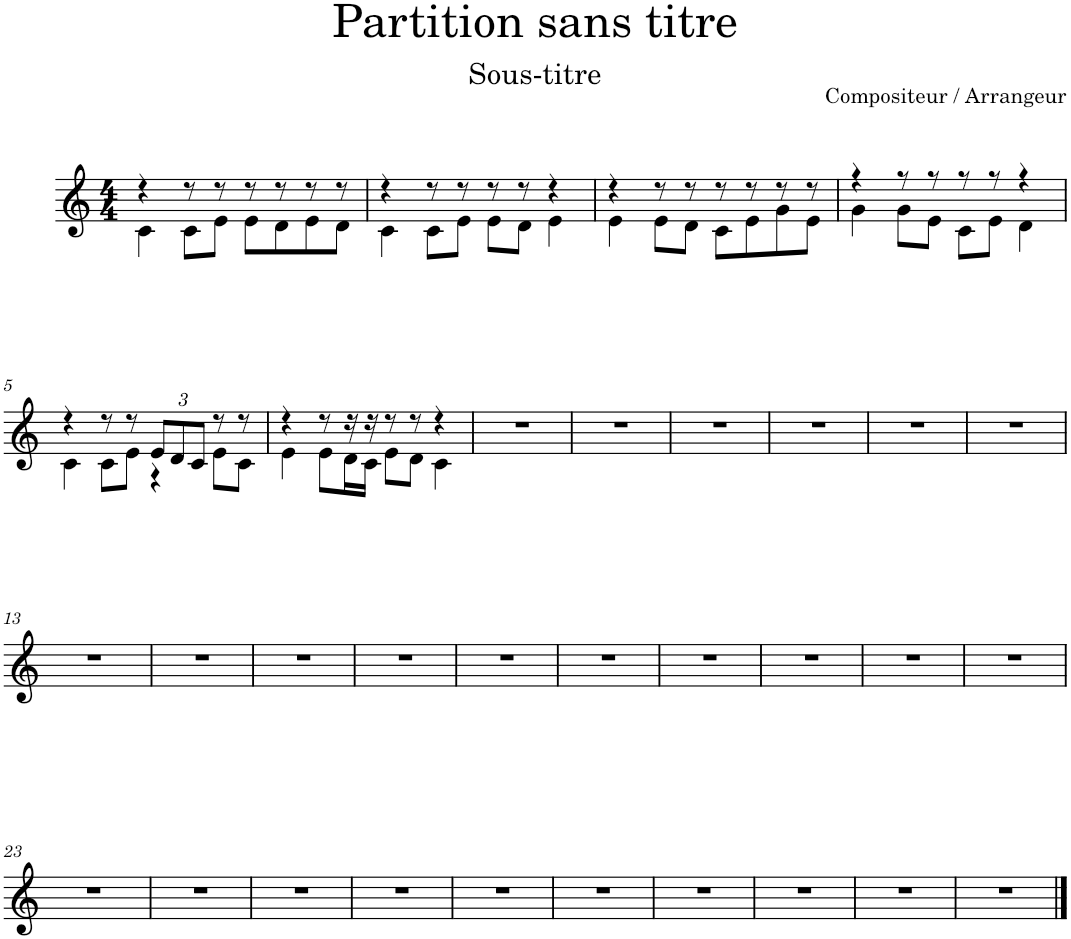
**kern
*part1
*staff1
*I"Piano
*I'Pno.
*clefG2
*k[]
*M4/4
=1
*^
4r	4c\
8r	8c\L
8r	8e\J
8r	8e\L
8r	8d\
8r	8e\
8r	8d\J
=2	=2
4r	4c\
8r	8c\L
8r	8e\J
8r	8e\L
8r	8d\J
4r	4e\
=3	=3
4r	4e\
8r	8e\L
8r	8d\J
8r	8c\L
8r	8e\
8r	8g\
8r	8e\J
=4	=4
4r	4g\
8r	8g\L
8r	8e\J
8r	8c\L
8r	8e\J
4r	4d\
!!LO:LB:g=z	!!
=5	=5
4r	4c\
8r	8c\L
8r	8e\J
*Xbrackettup	*
12e/L	4r
12d/	.
12c/J	.
8r	8e\L
8r	8c\J
=6	=6
4r	4e\
8r	8e\L
16r	16d\L
16r	16c\JJ
8r	8e\L
8r	8d\J
4r	4c\
*v	*v
=7
1r
=8
1r
=9
1r
=10
1r
=11
1r
=12
1r
!!LO:LB:g=z
=13
1r
=14
1r
=15
1r
=16
1r
=17
1r
=18
1r
=19
1r
=20
1r
=21
1r
=22
1r
!!LO:LB:g=z
=23
1r
=24
1r
=25
1r
=26
1r
=27
1r
=28
1r
=29
1r
=30
1r
=31
1r
=32
1r
==
*-
